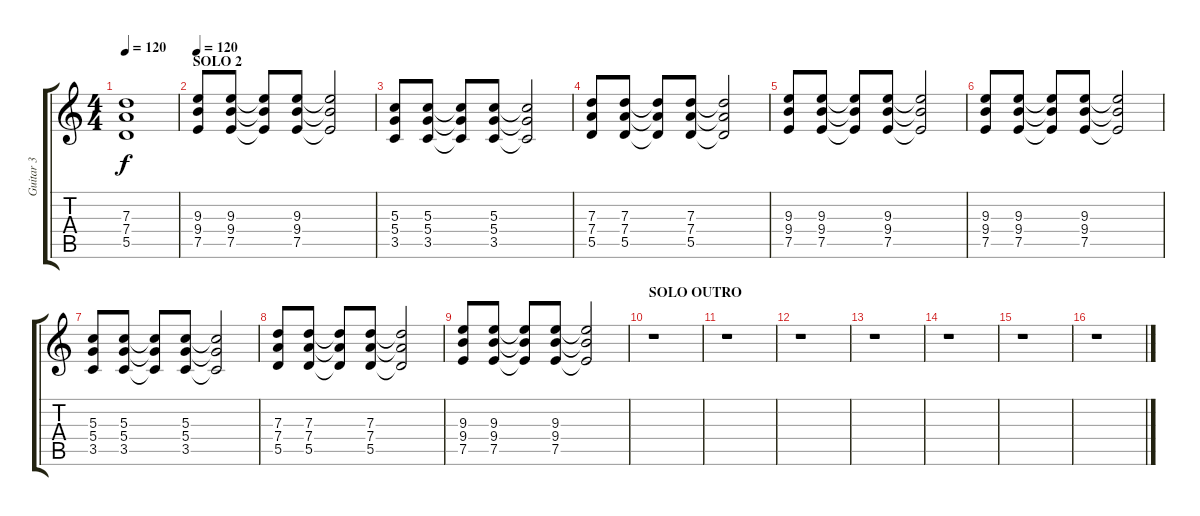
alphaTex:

\track ("Guitar 3" "Guitar 3") {instrument distortionguitar}
\staff {score tabs}
\tuning (E4 B3 G3 D3 A2 E2) {hide}
\ts (4 4)
\tempo 120
\clef g2
\ks c
(7.3 7.4 5.5).1{dy f} |
\section ("" "SOLO 2")
\tempo 120
(9.3 9.4 7.5).8 (9.3 9.4 7.5).8 (9.3{t} 9.4{t} 7.5{t}).8 (9.3 9.4 7.5).8 (9.3{t} 9.4{t} 7.5{t}).2 |
(5.3 5.4 3.5).8 (5.3 5.4 3.5).8 (5.3{t} 5.4{t} 3.5{t}).8 (5.3 5.4 3.5).8 (5.3{t} 5.4{t} 3.5{t}).2 |
(7.3 7.4 5.5).8 (7.3 7.4 5.5).8 (7.3{t} 7.4{t} 5.5{t}).8 (7.3 7.4 5.5).8 (7.3{t} 7.4{t} 5.5{t}).2 |
(9.3 9.4 7.5).8 (9.3 9.4 7.5).8 (9.3{t} 9.4{t} 7.5{t}).8 (9.3 9.4 7.5).8 (9.3{t} 9.4{t} 7.5{t}).2 |
(9.3 9.4 7.5).8 (9.3 9.4 7.5).8 (9.3{t} 9.4{t} 7.5{t}).8 (9.3 9.4 7.5).8 (9.3{t} 9.4{t} 7.5{t}).2 |
(5.3 5.4 3.5).8 (5.3 5.4 3.5).8 (5.3{t} 5.4{t} 3.5{t}).8 (5.3 5.4 3.5).8 (5.3{t} 5.4{t} 3.5{t}).2 |
(7.3 7.4 5.5).8 (7.3 7.4 5.5).8 (7.3{t} 7.4{t} 5.5{t}).8 (7.3 7.4 5.5).8 (7.3{t} 7.4{t} 5.5{t}).2 |
(9.3 9.4 7.5).8 (9.3 9.4 7.5).8 (9.3{t} 9.4{t} 7.5{t}).8 (9.3 9.4 7.5).8 (9.3{t} 9.4{t} 7.5{t}).2 |
\section ("" "SOLO OUTRO")
r.1 |
r.1 |
r.1 |
r.1 |
r.1 |
r.1 |
r.1
